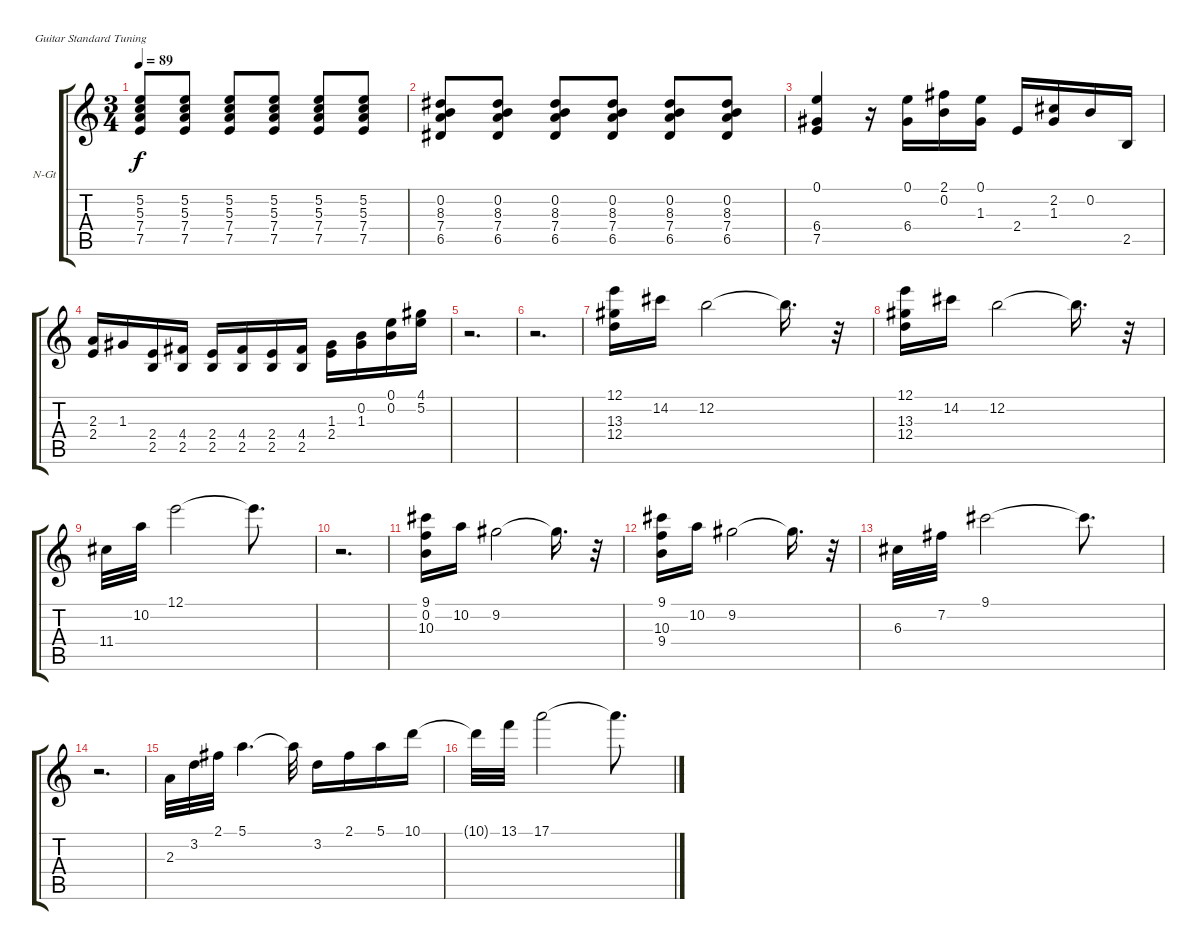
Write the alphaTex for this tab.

\bracketExtendMode groupsimilarinstruments
\firstSystemTrackNameOrientation horizontal
\otherSystemsTrackNameOrientation horizontal
\track ("1st Guitar" "N-Gt") {instrument acousticguitarnylon}
\staff {score tabs}
\tuning (E4 B3 G3 D3 A2 E2)
\ts (3 4)
\tempo 89
\clef g2
\ks c
(5.2 5.3 7.4 7.5).8{dy f} (5.2 5.3 7.4 7.5).8 (5.2 5.3 7.4 7.5).8 (5.2 5.3 7.4 7.5).8 (5.2 5.3 7.4 7.5).8 (5.2 5.3 7.4 7.5).8 |
(0.2 8.3 7.4 6.5).8 (0.2 8.3 7.4 6.5).8 (0.2 8.3 7.4 6.5).8 (0.2 8.3 7.4 6.5).8 (0.2 8.3 7.4 6.5).8 (0.2 8.3 7.4 6.5).8 |
(0.1 6.4 7.5).4 r.16 (0.1 6.4).16 (2.1 0.2).16 (0.1 1.3).16 2.4.16 (2.2 1.3).16 0.2.16 2.5.16 |
(2.3 2.4).16 1.3.16 (2.4 2.5).16 (4.4 2.5).16 (2.4 2.5).16 (4.4 2.5).16 (2.4 2.5).16 (4.4 2.5).16 (1.3 2.4).16 (0.2 1.3).16 (0.1 0.2).16 (4.1 5.2).16 |
r.2{d} |
r.2{d} |
(12.1 13.3 12.4).16 14.2.16 12.2.2 12.2{t}.16{d} r.32 |
(12.1 13.3 12.4).16 14.2.16 12.2.2 12.2{t}.16{d} r.32 |
11.4.32 10.2.32 12.1.2 12.1{t}.8{d} |
r.2{d} |
(9.1 0.2 10.3).16 10.2.16 9.2.2 9.2{t}.16{d} r.32 |
(9.1 10.3 9.4).16 10.2.16 9.2.2 9.2{t}.16{d} r.32 |
6.3.32 7.2.32 9.1.2 9.1{t}.8{d} |
r.2{d} |
2.3.32 3.2.32 2.1.32 5.1.4{d} 5.1{t}.32 3.2.16 2.1.16 5.1.16 10.1.16 |
10.1{t}.32 13.1.32 17.1.2 17.1{t}.8{d}
